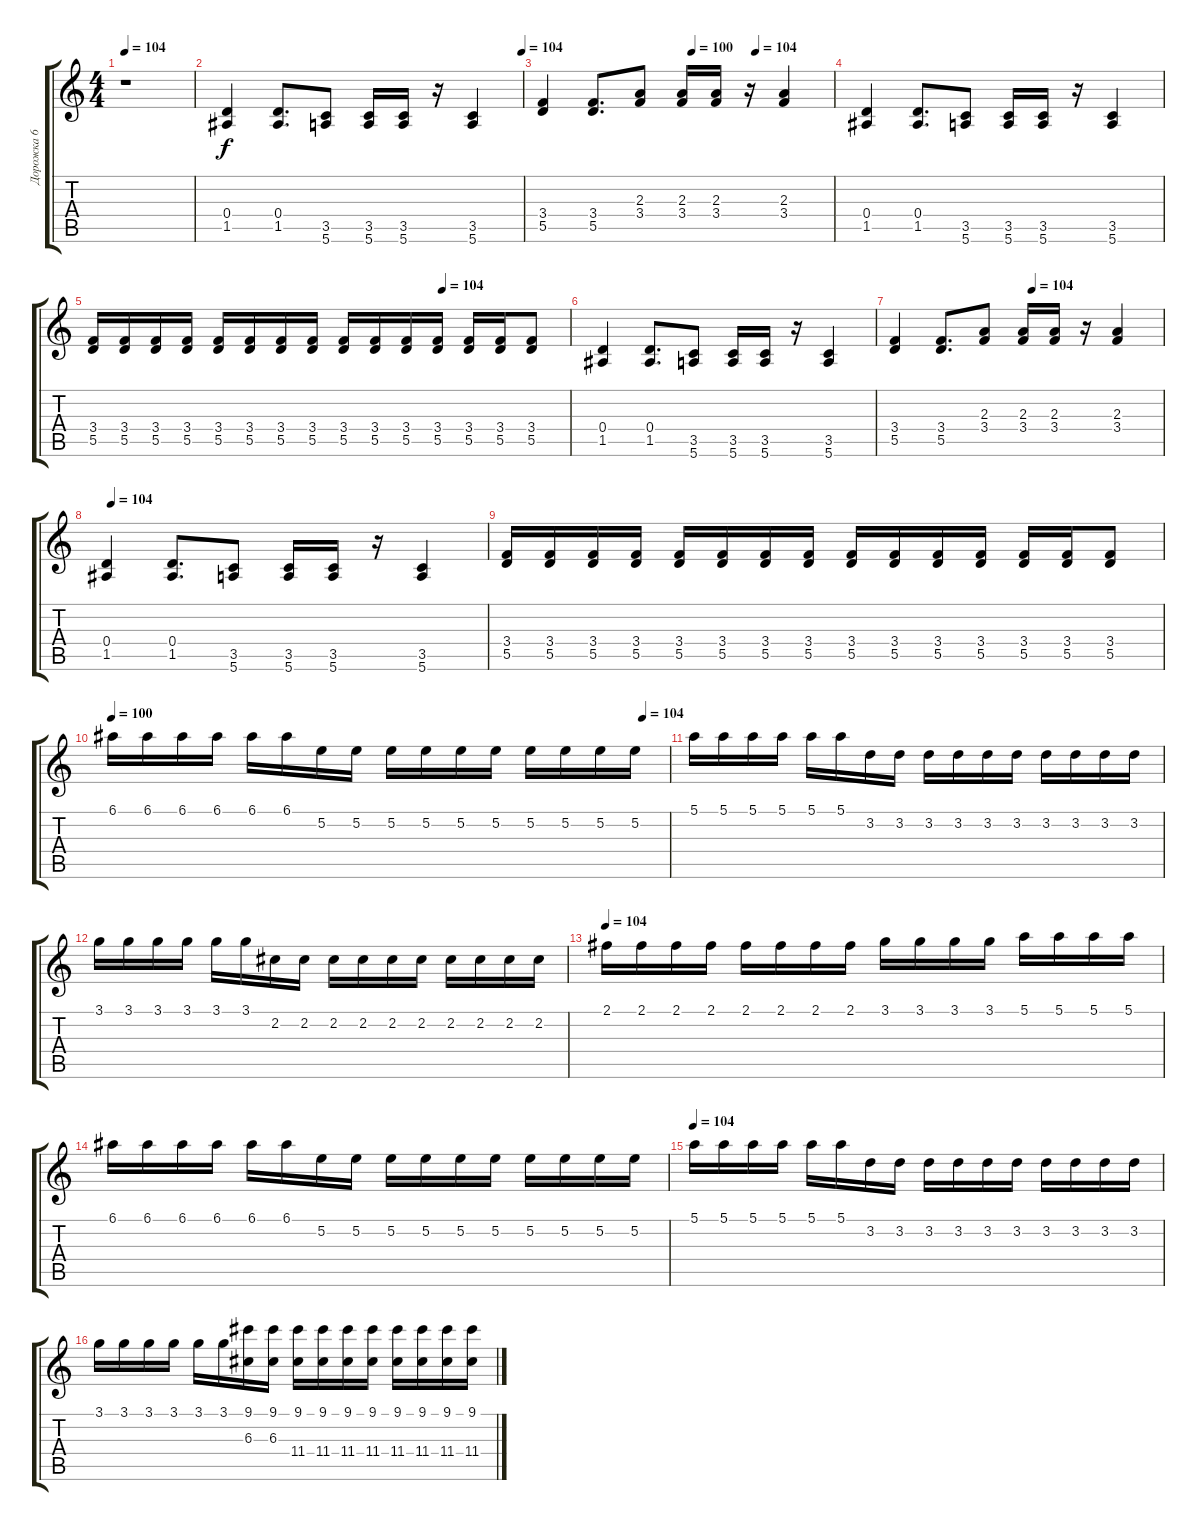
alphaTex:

\track ("Дорожка 6" "Дорожка 6") {instrument distortionguitar}
\staff {score tabs}
\tuning (E4 B3 G3 D3 A2 E2) {hide}
\ts (4 4)
\tempo 104
\clef g2
\ks c
r.1{dy f} |
\tempo (104 1)
(0.4 1.5).4 (0.4 1.5).8{d} (3.5 5.6).8 (3.5 5.6).16 (3.5 5.6).16 r.16 (3.5 5.6).4 |
\tempo (100 0.515625)
\tempo (104 0.734375)
(3.4 5.5).4 (3.4 5.5).8{d} (2.3 3.4).8 (2.3 3.4).16 (2.3 3.4).16 r.16 (2.3 3.4).4 |
(0.4 1.5).4 (0.4 1.5).8{d} (3.5 5.6).8 (3.5 5.6).16 (3.5 5.6).16 r.16 (3.5 5.6).4 |
\tempo (104 0.734375)
(3.4 5.5).16 (3.4 5.5).16 (3.4 5.5).16 (3.4 5.5).16 (3.4 5.5).16 (3.4 5.5).16 (3.4 5.5).16 (3.4 5.5).16 (3.4 5.5).16 (3.4 5.5).16 (3.4 5.5).16 (3.4 5.5).16 (3.4 5.5).16 (3.4 5.5).16 (3.4 5.5).8 |
(0.4 1.5).4 (0.4 1.5).8{d} (3.5 5.6).8 (3.5 5.6).16 (3.5 5.6).16 r.16 (3.5 5.6).4 |
\tempo (104 0.515625)
(3.4 5.5).4 (3.4 5.5).8{d} (2.3 3.4).8 (2.3 3.4).16 (2.3 3.4).16 r.16 (2.3 3.4).4 |
\tempo (104 0.015625)
(0.4 1.5).4 (0.4 1.5).8{d} (3.5 5.6).8 (3.5 5.6).16 (3.5 5.6).16 r.16 (3.5 5.6).4 |
(3.4 5.5).16 (3.4 5.5).16 (3.4 5.5).16 (3.4 5.5).16 (3.4 5.5).16 (3.4 5.5).16 (3.4 5.5).16 (3.4 5.5).16 (3.4 5.5).16 (3.4 5.5).16 (3.4 5.5).16 (3.4 5.5).16 (3.4 5.5).16 (3.4 5.5).16 (3.4 5.5).8 |
\tempo 100
\tempo (104 0.953125)
6.1.16 6.1.16 6.1.16 6.1.16 6.1.16 6.1.16 5.2.16 5.2.16 5.2.16 5.2.16 5.2.16 5.2.16 5.2.16 5.2.16 5.2.16 5.2.16 |
5.1.16 5.1.16 5.1.16 5.1.16 5.1.16 5.1.16 3.2.16 3.2.16 3.2.16 3.2.16 3.2.16 3.2.16 3.2.16 3.2.16 3.2.16 3.2.16 |
3.1.16 3.1.16 3.1.16 3.1.16 3.1.16 3.1.16 2.2.16 2.2.16 2.2.16 2.2.16 2.2.16 2.2.16 2.2.16 2.2.16 2.2.16 2.2.16 |
\tempo 104
2.1.16 2.1.16 2.1.16 2.1.16 2.1.16 2.1.16 2.1.16 2.1.16 3.1.16 3.1.16 3.1.16 3.1.16 5.1.16 5.1.16 5.1.16 5.1.16 |
6.1.16 6.1.16 6.1.16 6.1.16 6.1.16 6.1.16 5.2.16 5.2.16 5.2.16 5.2.16 5.2.16 5.2.16 5.2.16 5.2.16 5.2.16 5.2.16 |
\tempo 104
5.1.16 5.1.16 5.1.16 5.1.16 5.1.16 5.1.16 3.2.16 3.2.16 3.2.16 3.2.16 3.2.16 3.2.16 3.2.16 3.2.16 3.2.16 3.2.16 |
3.1.16 3.1.16 3.1.16 3.1.16 3.1.16 3.1.16 (9.1 6.3).16 (9.1 6.3).16 (9.1 11.4).16 (9.1 11.4).16 (9.1 11.4).16 (9.1 11.4).16 (9.1 11.4).16 (9.1 11.4).16 (9.1 11.4).16 (9.1 11.4).16
